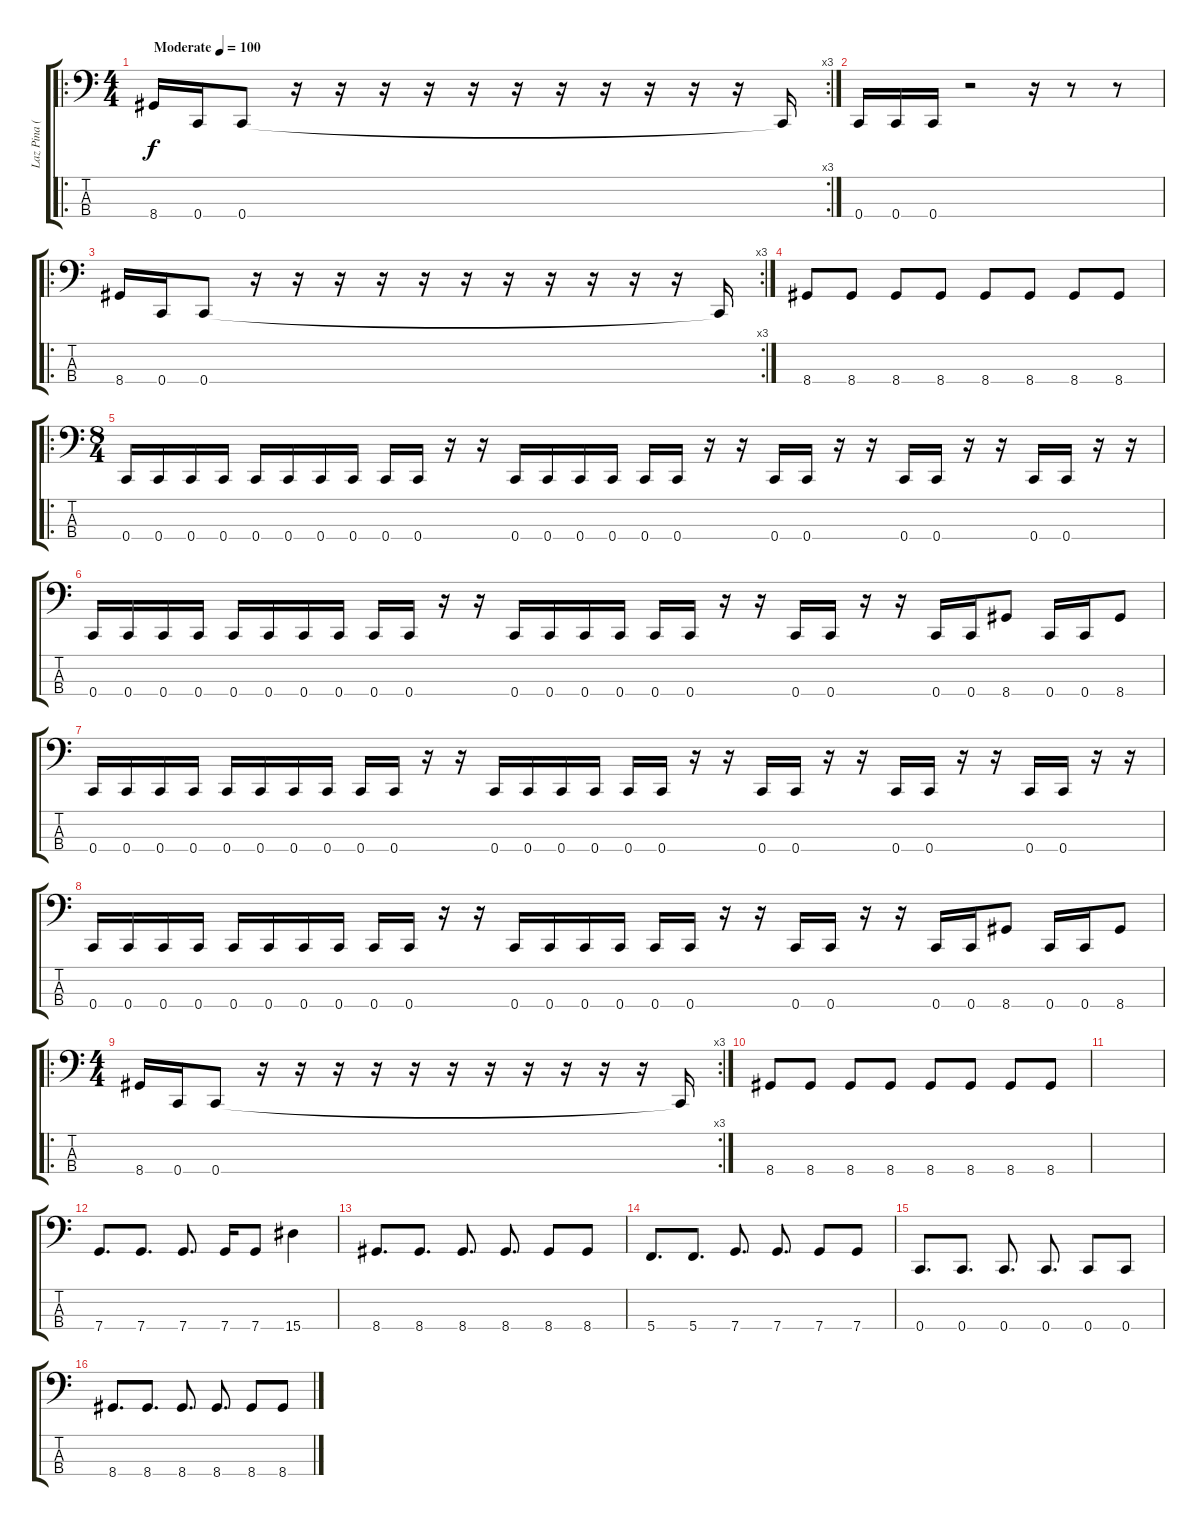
\track ("Laz Pina (Bass)" "Laz Pina (") {instrument electricbassfinger}
\staff {score tabs}
\tuning (F2 C2 G1 C1) {hide}
\ro
\rc 3
\ts (4 4)
\tempo (100 "Moderate")
\clef f4
\ks c
8.4.16{dy f instrument electricbassfinger} 0.4.16 0.4.8 r.16 r.16 r.16 r.16 r.16 r.16 r.16 r.16 r.16 r.16 r.16 0.4{t}.16 |
0.4.16 0.4.16 0.4.16 r.2 r.16 r.8 r.8 |
\ro
\rc 3
8.4.16 0.4.16 0.4.8 r.16 r.16 r.16 r.16 r.16 r.16 r.16 r.16 r.16 r.16 r.16 0.4{t}.16 |
8.4.8 8.4.8 8.4.8 8.4.8 8.4.8 8.4.8 8.4.8 8.4.8 |
\ro
\ts (8 4)
0.4.16 0.4.16 0.4.16 0.4.16 0.4.16 0.4.16 0.4.16 0.4.16 0.4.16 0.4.16 r.16 r.16 0.4.16 0.4.16 0.4.16 0.4.16 0.4.16 0.4.16 r.16 r.16 0.4.16 0.4.16 r.16 r.16 0.4.16 0.4.16 r.16 r.16 0.4.16 0.4.16 r.16 r.16 |
0.4.16 0.4.16 0.4.16 0.4.16 0.4.16 0.4.16 0.4.16 0.4.16 0.4.16 0.4.16 r.16 r.16 0.4.16 0.4.16 0.4.16 0.4.16 0.4.16 0.4.16 r.16 r.16 0.4.16 0.4.16 r.16 r.16 0.4.16 0.4.16 8.4.8 0.4.16 0.4.16 8.4.8 |
0.4.16 0.4.16 0.4.16 0.4.16 0.4.16 0.4.16 0.4.16 0.4.16 0.4.16 0.4.16 r.16 r.16 0.4.16 0.4.16 0.4.16 0.4.16 0.4.16 0.4.16 r.16 r.16 0.4.16 0.4.16 r.16 r.16 0.4.16 0.4.16 r.16 r.16 0.4.16 0.4.16 r.16 r.16 |
0.4.16 0.4.16 0.4.16 0.4.16 0.4.16 0.4.16 0.4.16 0.4.16 0.4.16 0.4.16 r.16 r.16 0.4.16 0.4.16 0.4.16 0.4.16 0.4.16 0.4.16 r.16 r.16 0.4.16 0.4.16 r.16 r.16 0.4.16 0.4.16 8.4.8 0.4.16 0.4.16 8.4.8 |
\ro
\rc 3
\ts (4 4)
8.4.16 0.4.16 0.4.8 r.16 r.16 r.16 r.16 r.16 r.16 r.16 r.16 r.16 r.16 r.16 0.4{t}.16 |
8.4.8 8.4.8 8.4.8 8.4.8 8.4.8 8.4.8 8.4.8 8.4.8 |
|
7.4.8{d} 7.4.8{d} 7.4.8{d} 7.4.16 7.4.8 15.4.4 |
8.4.8{d} 8.4.8{d} 8.4.8{d} 8.4.8{d} 8.4.8 8.4.8 |
5.4.8{d} 5.4.8{d} 7.4.8{d} 7.4.8{d} 7.4.8 7.4.8 |
0.4.8{d} 0.4.8{d} 0.4.8{d} 0.4.8{d} 0.4.8 0.4.8 |
8.4.8{d} 8.4.8{d} 8.4.8{d} 8.4.8{d} 8.4.8 8.4.8
